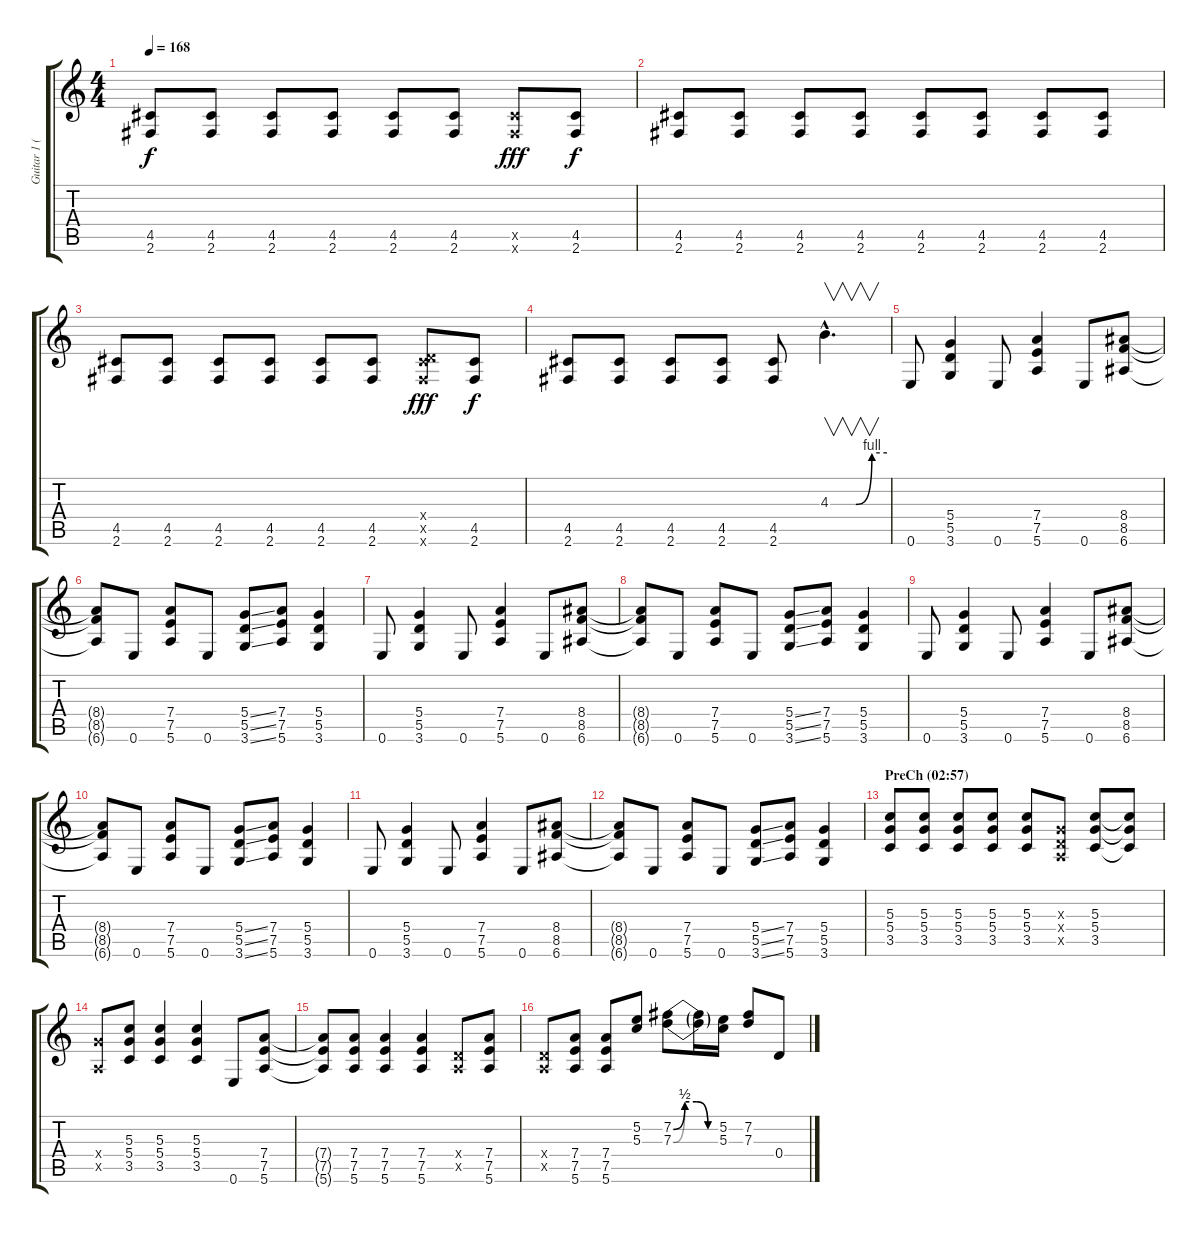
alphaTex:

\track ("Guitar 1 (Dave Kushner)" "Guitar 1 (") {instrument overdrivenguitar}
\staff {score tabs}
\tuning (E4 B3 G3 D3 A2 E2) {hide}
\ts (4 4)
\tempo 168
\clef g2
\ks c
(4.5 2.6).8{dy f} (4.5 2.6).8 (4.5 2.6).8 (4.5 2.6).8 (4.5 2.6).8 (4.5 2.6).8 (4.5{x} 2.6{x}).8{dy fff} (4.5 2.6).8{dy f} |
(4.5 2.6).8 (4.5 2.6).8 (4.5 2.6).8 (4.5 2.6).8 (4.5 2.6).8 (4.5 2.6).8 (4.5 2.6).8 (4.5 2.6).8 |
(4.5 2.6).8 (4.5 2.6).8 (4.5 2.6).8 (4.5 2.6).8 (4.5 2.6).8 (4.5 2.6).8 (0.4{x} 4.5{x} 2.6{x}).8{dy fff} (4.5 2.6).8{dy f} |
(4.5 2.6).8 (4.5 2.6).8 (4.5 2.6).8 (4.5 2.6).8 (4.5 2.6).8 4.3{be (custom 0 0 27 0 44 4 60 4) hac}.4{v d} |
0.6.8 (5.4 5.5 3.6).4 0.6.8 (7.4 7.5 5.6).4 0.6.8 (8.4 8.5 6.6).8 |
(8.4{t} 8.5{t} 6.6{t}).8 0.6.8 (7.4 7.5 5.6).8 0.6.8 (5.4{ss} 5.5{ss} 3.6{ss}).8 (7.4 7.5 5.6).8 (5.4 5.5 3.6).4 |
0.6.8 (5.4 5.5 3.6).4 0.6.8 (7.4 7.5 5.6).4 0.6.8 (8.4 8.5 6.6).8 |
(8.4{t} 8.5{t} 6.6{t}).8 0.6.8 (7.4 7.5 5.6).8 0.6.8 (5.4{ss} 5.5{ss} 3.6{ss}).8 (7.4 7.5 5.6).8 (5.4 5.5 3.6).4 |
0.6.8 (5.4 5.5 3.6).4 0.6.8 (7.4 7.5 5.6).4 0.6.8 (8.4 8.5 6.6).8 |
(8.4{t} 8.5{t} 6.6{t}).8 0.6.8 (7.4 7.5 5.6).8 0.6.8 (5.4{ss} 5.5{ss} 3.6{ss}).8 (7.4 7.5 5.6).8 (5.4 5.5 3.6).4 |
0.6.8 (5.4 5.5 3.6).4 0.6.8 (7.4 7.5 5.6).4 0.6.8 (8.4 8.5 6.6).8 |
(8.4{t} 8.5{t} 6.6{t}).8 0.6.8 (7.4 7.5 5.6).8 0.6.8 (5.4{ss} 5.5{ss} 3.6{ss}).8 (7.4 7.5 5.6).8 (5.4 5.5 3.6).4 |
\section ("" "PreCh (02:57)")
(5.3 5.4 3.5).8 (5.3 5.4 3.5).8 (5.3 5.4 3.5).8 (5.3 5.4 3.5).8 (5.3 5.4 3.5).8 (0.3{x} 0.4{x} 0.5{x}).8 (5.3 5.4 3.5).8 (5.3{t} 5.4{t} 3.5{t}).8 |
(5.4{x} 0.5{x}).8 (5.3 5.4 3.5).8 (5.3 5.4 3.5).4 (5.3 5.4 3.5).4 0.6.8 (7.4 7.5 5.6).8 |
(7.4{t} 7.5{t} 5.6{t}).8 (7.4 7.5 5.6).8 (7.4 7.5 5.6).4 (7.4 7.5 5.6).4 (0.4{x} 0.5{x}).8 (7.4 7.5 5.6).8 |
(0.4{x} 0.5{x}).8 (7.4 7.5 5.6).8 (7.4 7.5 5.6).8 (5.2 5.3).8 (7.2{be (custom 0 0 15 2 30 2 45 0 60 0)} 7.3{be (custom 0 0 15 2 30 2 45 0 60 0)}).8 (7.2{t} 7.3{t}).16 (5.2 5.3).16 (7.2 7.3).8 0.4.8
